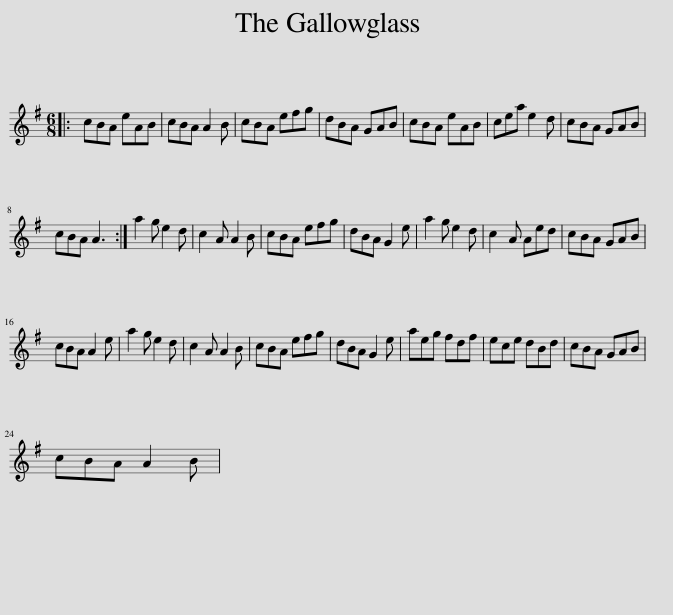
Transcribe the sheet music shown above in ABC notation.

X:1
L:1/8
M:6/8
I:linebreak $
K:G
V:1 treble
V:1
|: cBA eAB | cBA A2 B | cBA efg | dBA GAB | cBA eAB | %5
 cea e2 d | cBA GAB |$ cBA A3 :| a2 g e2 d | c2 A A2 B | %10
 cBA efg | dBA G2 e | a2 g e2 d | c2 A Aed | cBA GAB |$ %15
 cBA A2 e | a2 g e2 d | c2 A A2 B | cBA efg | dBA G2 e | %20
 aeg fdf | ece dBd | cBA GAB |$ cBA A2 B | %24
